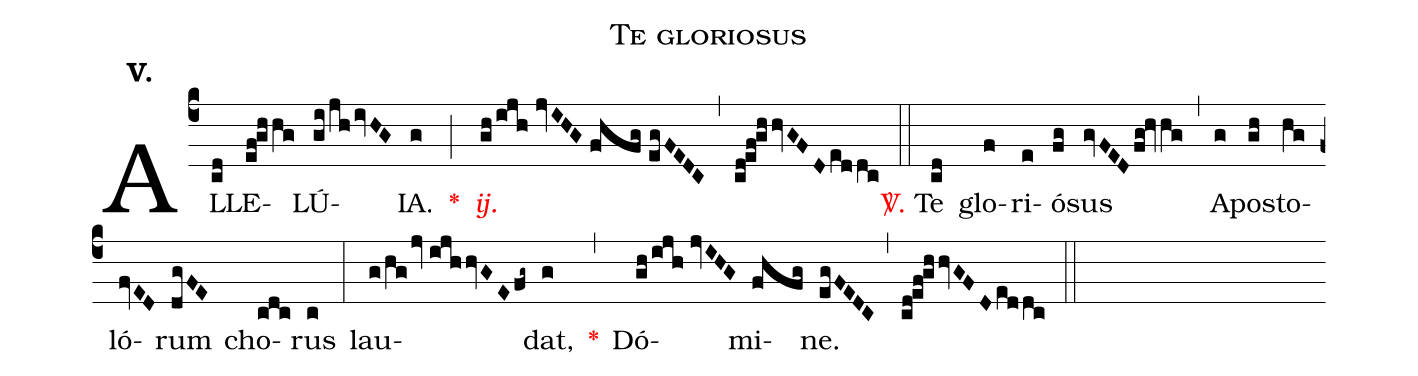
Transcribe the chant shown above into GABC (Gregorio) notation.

name:Te gloriosus;
mode:V.;
office-part:Alleluia;
%%
(c4) AL(cd)LE(ef!ghhg)LÚ(gi/jh/ivHG)IA.(g) <v>\red{*}</v>(;) <v>\redit{ij.}</v>(gh/ijh//jvIHG//fhfg//egFEDC) (,) (cd!ef!gh/hvGFD/eddc) (::) <v>\red{\Vbar.}</v> Te(cd) glo(f)ri(e)ó(fg)sus(gvFEDfg!hvhg) (,) A(g)pos(gh)to(hg)ló(fvED)rum(dgFE) cho(cdc)rus(c) (:) lau(g/hg/jv//ijhhvGEfg~)dat,(g) <v>\red{*}</v>(,) Dó(gh/ijh//jvIHG)mi(fhfg)ne.(egFEDC) (,) (cd!ef!ghhvGFDeddc) (::)
